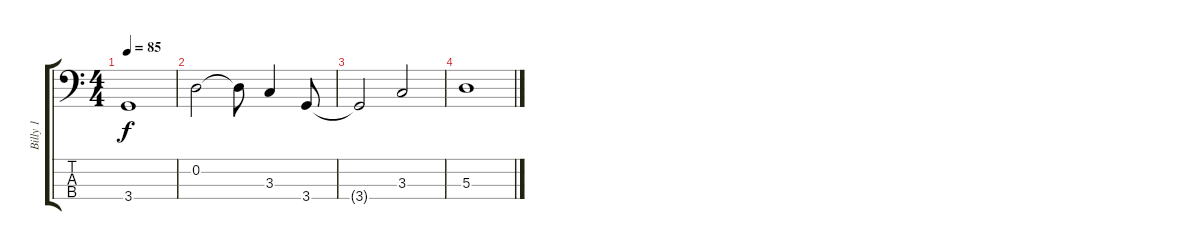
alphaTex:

\track ("Billy 1" "Billy 1") {instrument electricbassfinger}
\staff {score tabs}
\tuning (G2 D2 A1 E1) {hide}
\ts (4 4)
\tempo 85
\clef f4
\ks c
3.4{t}.1{dy f} |
0.2.2 0.2{t}.8 3.3.4 3.4.8 |
3.4{t}.2 3.3.2 |
5.3.1
